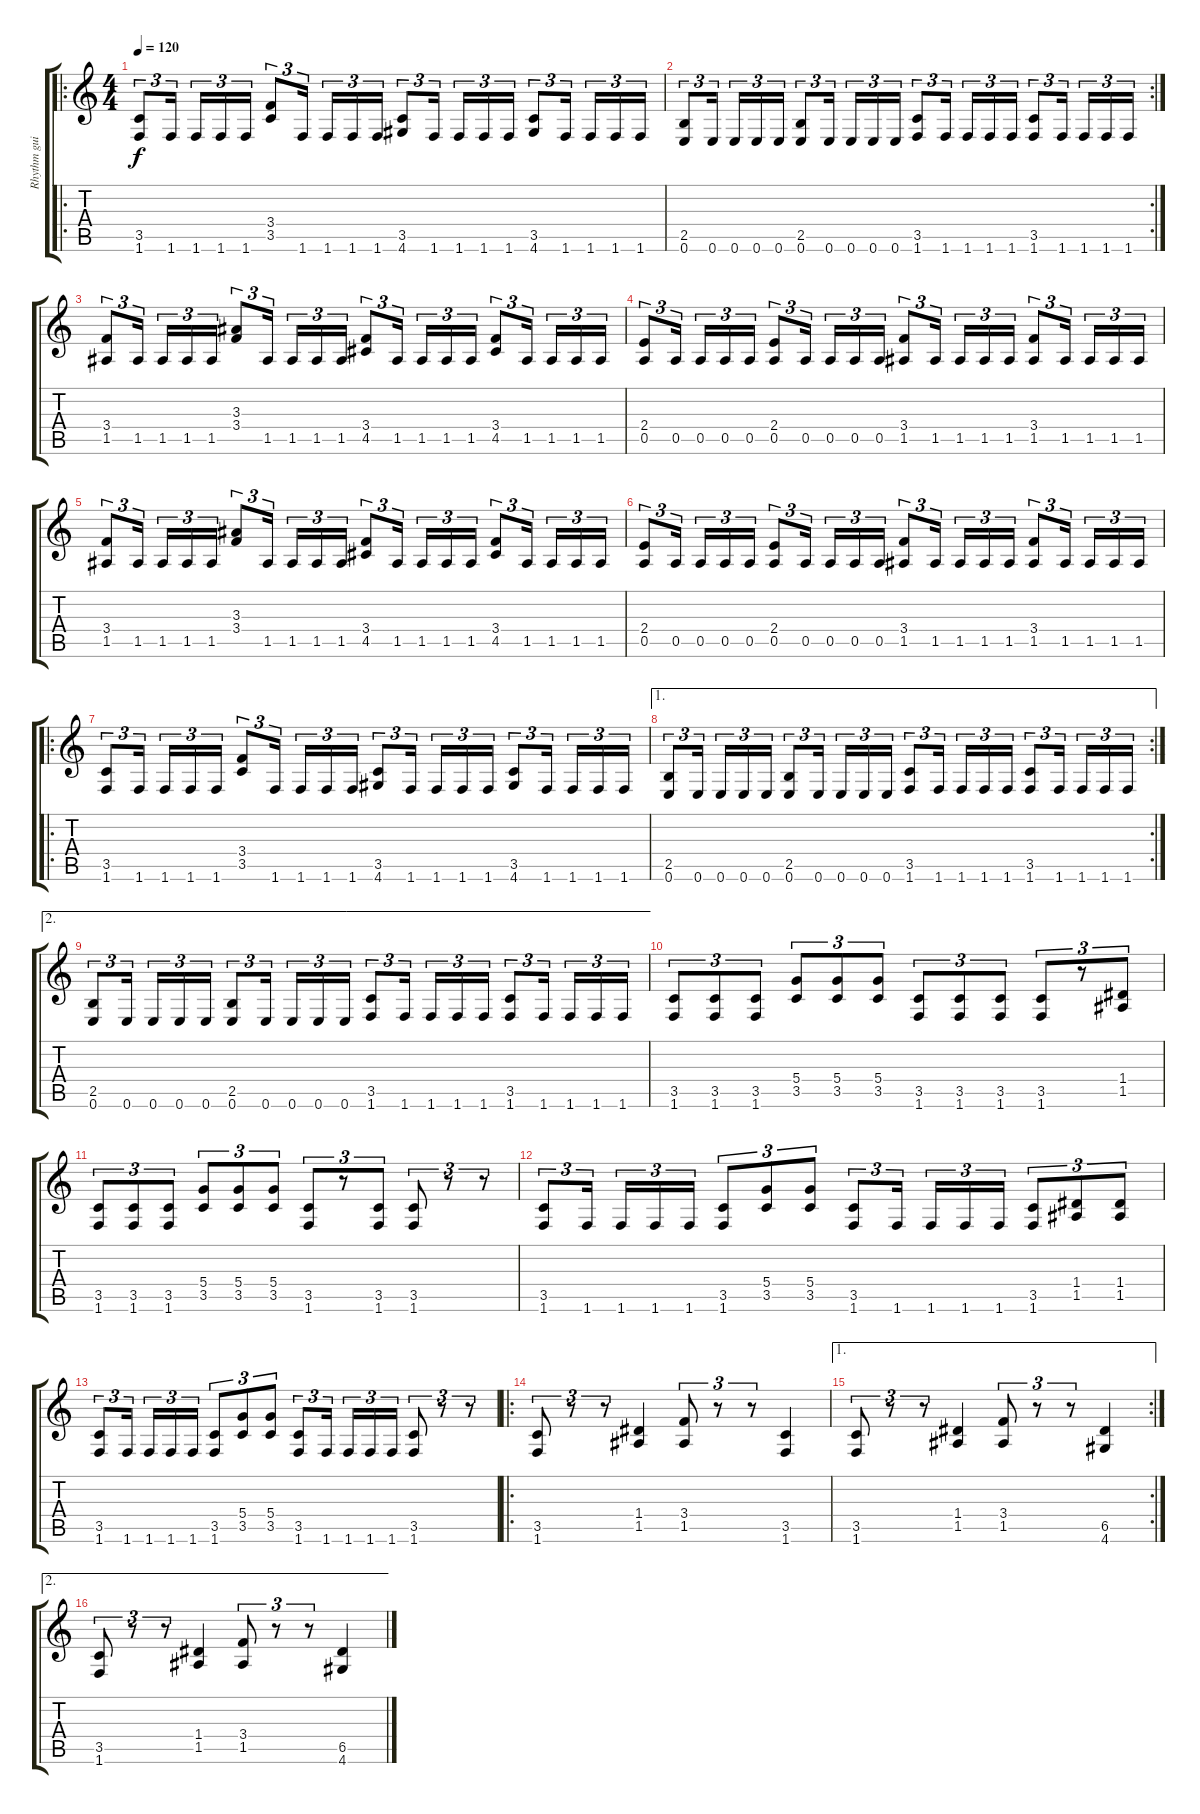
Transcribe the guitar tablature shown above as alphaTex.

\track ("Rhythm guitar" "Rhythm gui") {instrument distortionguitar}
\staff {score tabs}
\tuning (E4 B3 G3 D3 A2 E2) {hide}
\ro
\ts (4 4)
\tempo 120
\clef g2
\ks c
(3.5 1.6).8{tu (3 2) dy f} 1.6.16{tu (3 2)} 1.6.16{tu (3 2)} 1.6.16{tu (3 2)} 1.6.16{tu (3 2)} (3.4 3.5).8{tu (3 2)} 1.6.16{tu (3 2)} 1.6.16{tu (3 2)} 1.6.16{tu (3 2)} 1.6.16{tu (3 2)} (3.5 4.6).8{tu (3 2)} 1.6.16{tu (3 2)} 1.6.16{tu (3 2)} 1.6.16{tu (3 2)} 1.6.16{tu (3 2)} (3.5 4.6).8{tu (3 2)} 1.6.16{tu (3 2)} 1.6.16{tu (3 2)} 1.6.16{tu (3 2)} 1.6.16{tu (3 2)} |
\rc 2
(2.5 0.6).8{tu (3 2)} 0.6.16{tu (3 2)} 0.6.16{tu (3 2)} 0.6.16{tu (3 2)} 0.6.16{tu (3 2)} (2.5 0.6).8{tu (3 2)} 0.6.16{tu (3 2)} 0.6.16{tu (3 2)} 0.6.16{tu (3 2)} 0.6.16{tu (3 2)} (3.5 1.6).8{tu (3 2)} 1.6.16{tu (3 2)} 1.6.16{tu (3 2)} 1.6.16{tu (3 2)} 1.6.16{tu (3 2)} (3.5 1.6).8{tu (3 2)} 1.6.16{tu (3 2)} 1.6.16{tu (3 2)} 1.6.16{tu (3 2)} 1.6.16{tu (3 2)} |
(3.4 1.5).8{tu (3 2)} 1.5.16{tu (3 2)} 1.5.16{tu (3 2)} 1.5.16{tu (3 2)} 1.5.16{tu (3 2)} (3.3 3.4).8{tu (3 2)} 1.5.16{tu (3 2)} 1.5.16{tu (3 2)} 1.5.16{tu (3 2)} 1.5.16{tu (3 2)} (3.4 4.5).8{tu (3 2)} 1.5.16{tu (3 2)} 1.5.16{tu (3 2)} 1.5.16{tu (3 2)} 1.5.16{tu (3 2)} (3.4 4.5).8{tu (3 2)} 1.5.16{tu (3 2)} 1.5.16{tu (3 2)} 1.5.16{tu (3 2)} 1.5.16{tu (3 2)} |
(2.4 0.5).8{tu (3 2)} 0.5.16{tu (3 2)} 0.5.16{tu (3 2)} 0.5.16{tu (3 2)} 0.5.16{tu (3 2)} (2.4 0.5).8{tu (3 2)} 0.5.16{tu (3 2)} 0.5.16{tu (3 2)} 0.5.16{tu (3 2)} 0.5.16{tu (3 2)} (3.4 1.5).8{tu (3 2)} 1.5.16{tu (3 2)} 1.5.16{tu (3 2)} 1.5.16{tu (3 2)} 1.5.16{tu (3 2)} (3.4 1.5).8{tu (3 2)} 1.5.16{tu (3 2)} 1.5.16{tu (3 2)} 1.5.16{tu (3 2)} 1.5.16{tu (3 2)} |
(3.4 1.5).8{tu (3 2)} 1.5.16{tu (3 2)} 1.5.16{tu (3 2)} 1.5.16{tu (3 2)} 1.5.16{tu (3 2)} (3.3 3.4).8{tu (3 2)} 1.5.16{tu (3 2)} 1.5.16{tu (3 2)} 1.5.16{tu (3 2)} 1.5.16{tu (3 2)} (3.4 4.5).8{tu (3 2)} 1.5.16{tu (3 2)} 1.5.16{tu (3 2)} 1.5.16{tu (3 2)} 1.5.16{tu (3 2)} (3.4 4.5).8{tu (3 2)} 1.5.16{tu (3 2)} 1.5.16{tu (3 2)} 1.5.16{tu (3 2)} 1.5.16{tu (3 2)} |
(2.4 0.5).8{tu (3 2)} 0.5.16{tu (3 2)} 0.5.16{tu (3 2)} 0.5.16{tu (3 2)} 0.5.16{tu (3 2)} (2.4 0.5).8{tu (3 2)} 0.5.16{tu (3 2)} 0.5.16{tu (3 2)} 0.5.16{tu (3 2)} 0.5.16{tu (3 2)} (3.4 1.5).8{tu (3 2)} 1.5.16{tu (3 2)} 1.5.16{tu (3 2)} 1.5.16{tu (3 2)} 1.5.16{tu (3 2)} (3.4 1.5).8{tu (3 2)} 1.5.16{tu (3 2)} 1.5.16{tu (3 2)} 1.5.16{tu (3 2)} 1.5.16{tu (3 2)} |
\ro
(3.5 1.6).8{tu (3 2)} 1.6.16{tu (3 2)} 1.6.16{tu (3 2)} 1.6.16{tu (3 2)} 1.6.16{tu (3 2)} (3.4 3.5).8{tu (3 2)} 1.6.16{tu (3 2)} 1.6.16{tu (3 2)} 1.6.16{tu (3 2)} 1.6.16{tu (3 2)} (3.5 4.6).8{tu (3 2)} 1.6.16{tu (3 2)} 1.6.16{tu (3 2)} 1.6.16{tu (3 2)} 1.6.16{tu (3 2)} (3.5 4.6).8{tu (3 2)} 1.6.16{tu (3 2)} 1.6.16{tu (3 2)} 1.6.16{tu (3 2)} 1.6.16{tu (3 2)} |
\ae 1
\rc 2
(2.5 0.6).8{tu (3 2)} 0.6.16{tu (3 2)} 0.6.16{tu (3 2)} 0.6.16{tu (3 2)} 0.6.16{tu (3 2)} (2.5 0.6).8{tu (3 2)} 0.6.16{tu (3 2)} 0.6.16{tu (3 2)} 0.6.16{tu (3 2)} 0.6.16{tu (3 2)} (3.5 1.6).8{tu (3 2)} 1.6.16{tu (3 2)} 1.6.16{tu (3 2)} 1.6.16{tu (3 2)} 1.6.16{tu (3 2)} (3.5 1.6).8{tu (3 2)} 1.6.16{tu (3 2)} 1.6.16{tu (3 2)} 1.6.16{tu (3 2)} 1.6.16{tu (3 2)} |
\ae 2
(2.5 0.6).8{tu (3 2)} 0.6.16{tu (3 2)} 0.6.16{tu (3 2)} 0.6.16{tu (3 2)} 0.6.16{tu (3 2)} (2.5 0.6).8{tu (3 2)} 0.6.16{tu (3 2)} 0.6.16{tu (3 2)} 0.6.16{tu (3 2)} 0.6.16{tu (3 2)} (3.5 1.6).8{tu (3 2)} 1.6.16{tu (3 2)} 1.6.16{tu (3 2)} 1.6.16{tu (3 2)} 1.6.16{tu (3 2)} (3.5 1.6).8{tu (3 2)} 1.6.16{tu (3 2)} 1.6.16{tu (3 2)} 1.6.16{tu (3 2)} 1.6.16{tu (3 2)} |
(3.5 1.6).8{tu (3 2)} (3.5 1.6).8{tu (3 2)} (3.5 1.6).8{tu (3 2)} (5.4 3.5).8{tu (3 2)} (5.4 3.5).8{tu (3 2)} (5.4 3.5).8{tu (3 2)} (3.5 1.6).8{tu (3 2)} (3.5 1.6).8{tu (3 2)} (3.5 1.6).8{tu (3 2)} (3.5 1.6).8{tu (3 2)} r.8{tu (3 2)} (1.4 1.5).8{tu (3 2)} |
(3.5 1.6).8{tu (3 2)} (3.5 1.6).8{tu (3 2)} (3.5 1.6).8{tu (3 2)} (5.4 3.5).8{tu (3 2)} (5.4 3.5).8{tu (3 2)} (5.4 3.5).8{tu (3 2)} (3.5 1.6).8{tu (3 2)} r.8{tu (3 2)} (3.5 1.6).8{tu (3 2)} (3.5 1.6).8{tu (3 2)} r.8{tu (3 2)} r.8{tu (3 2)} |
(3.5 1.6).8{tu (3 2)} 1.6.16{tu (3 2)} 1.6.16{tu (3 2)} 1.6.16{tu (3 2)} 1.6.16{tu (3 2)} (3.5 1.6).8{tu (3 2)} (5.4 3.5).8{tu (3 2)} (5.4 3.5).8{tu (3 2)} (3.5 1.6).8{tu (3 2)} 1.6.16{tu (3 2)} 1.6.16{tu (3 2)} 1.6.16{tu (3 2)} 1.6.16{tu (3 2)} (3.5 1.6).8{tu (3 2)} (1.4 1.5).8{tu (3 2)} (1.4 1.5).8{tu (3 2)} |
(3.5 1.6).8{tu (3 2)} 1.6.16{tu (3 2)} 1.6.16{tu (3 2)} 1.6.16{tu (3 2)} 1.6.16{tu (3 2)} (3.5 1.6).8{tu (3 2)} (5.4 3.5).8{tu (3 2)} (5.4 3.5).8{tu (3 2)} (3.5 1.6).8{tu (3 2)} 1.6.16{tu (3 2)} 1.6.16{tu (3 2)} 1.6.16{tu (3 2)} 1.6.16{tu (3 2)} (3.5 1.6).8{tu (3 2)} r.8{tu (3 2)} r.8{tu (3 2)} |
\ro
(3.5 1.6).8{tu (3 2)} r.8{tu (3 2)} r.8{tu (3 2)} (1.4 1.5).4 (3.4 1.5).8{tu (3 2)} r.8{tu (3 2)} r.8{tu (3 2)} (3.5 1.6).4 |
\ae 1
\rc 2
(3.5 1.6).8{tu (3 2)} r.8{tu (3 2)} r.8{tu (3 2)} (1.4 1.5).4 (3.4 1.5).8{tu (3 2)} r.8{tu (3 2)} r.8{tu (3 2)} (6.5 4.6).4 |
\ae 2
(3.5 1.6).8{tu (3 2)} r.8{tu (3 2)} r.8{tu (3 2)} (1.4 1.5).4 (3.4 1.5).8{tu (3 2)} r.8{tu (3 2)} r.8{tu (3 2)} (6.5 4.6).4
